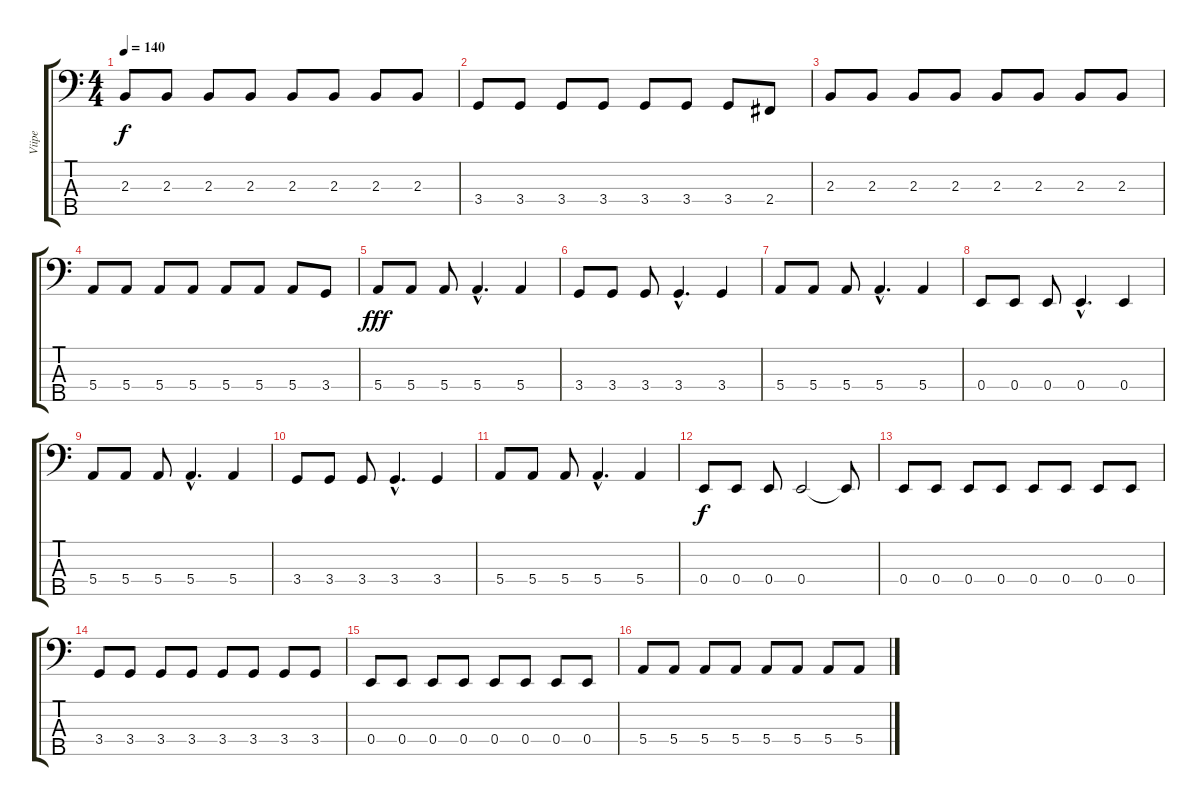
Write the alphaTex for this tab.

\track ("Viipe" "Viipe") {instrument electricbassfinger}
\staff {score tabs}
\tuning (G2 D2 A1 E1 B0) {hide}
\ts (4 4)
\tempo 140
\clef f4
\ks c
2.3.8{dy f} 2.3.8 2.3.8 2.3.8 2.3.8 2.3.8 2.3.8 2.3.8 |
3.4.8 3.4.8 3.4.8 3.4.8 3.4.8 3.4.8 3.4.8 2.4.8 |
2.3.8 2.3.8 2.3.8 2.3.8 2.3.8 2.3.8 2.3.8 2.3.8 |
5.4.8 5.4.8 5.4.8 5.4.8 5.4.8 5.4.8 5.4.8 3.4.8 |
5.4.8{dy fff} 5.4.8 5.4.8 5.4{hac}.4{d} 5.4.4 |
3.4.8 3.4.8 3.4.8 3.4{hac}.4{d} 3.4.4 |
5.4.8 5.4.8 5.4.8 5.4{hac}.4{d} 5.4.4 |
0.4.8 0.4.8 0.4.8 0.4{hac}.4{d} 0.4.4 |
5.4.8 5.4.8 5.4.8 5.4{hac}.4{d} 5.4.4 |
3.4.8 3.4.8 3.4.8 3.4{hac}.4{d} 3.4.4 |
5.4.8 5.4.8 5.4.8 5.4{hac}.4{d} 5.4.4 |
0.4.8{dy f} 0.4.8 0.4.8 0.4.2 0.4{t}.8 |
0.4.8 0.4.8 0.4.8 0.4.8 0.4.8 0.4.8 0.4.8 0.4.8 |
3.4.8 3.4.8 3.4.8 3.4.8 3.4.8 3.4.8 3.4.8 3.4.8 |
0.4.8 0.4.8 0.4.8 0.4.8 0.4.8 0.4.8 0.4.8 0.4.8 |
5.4.8 5.4.8 5.4.8 5.4.8 5.4.8 5.4.8 5.4.8 5.4.8
